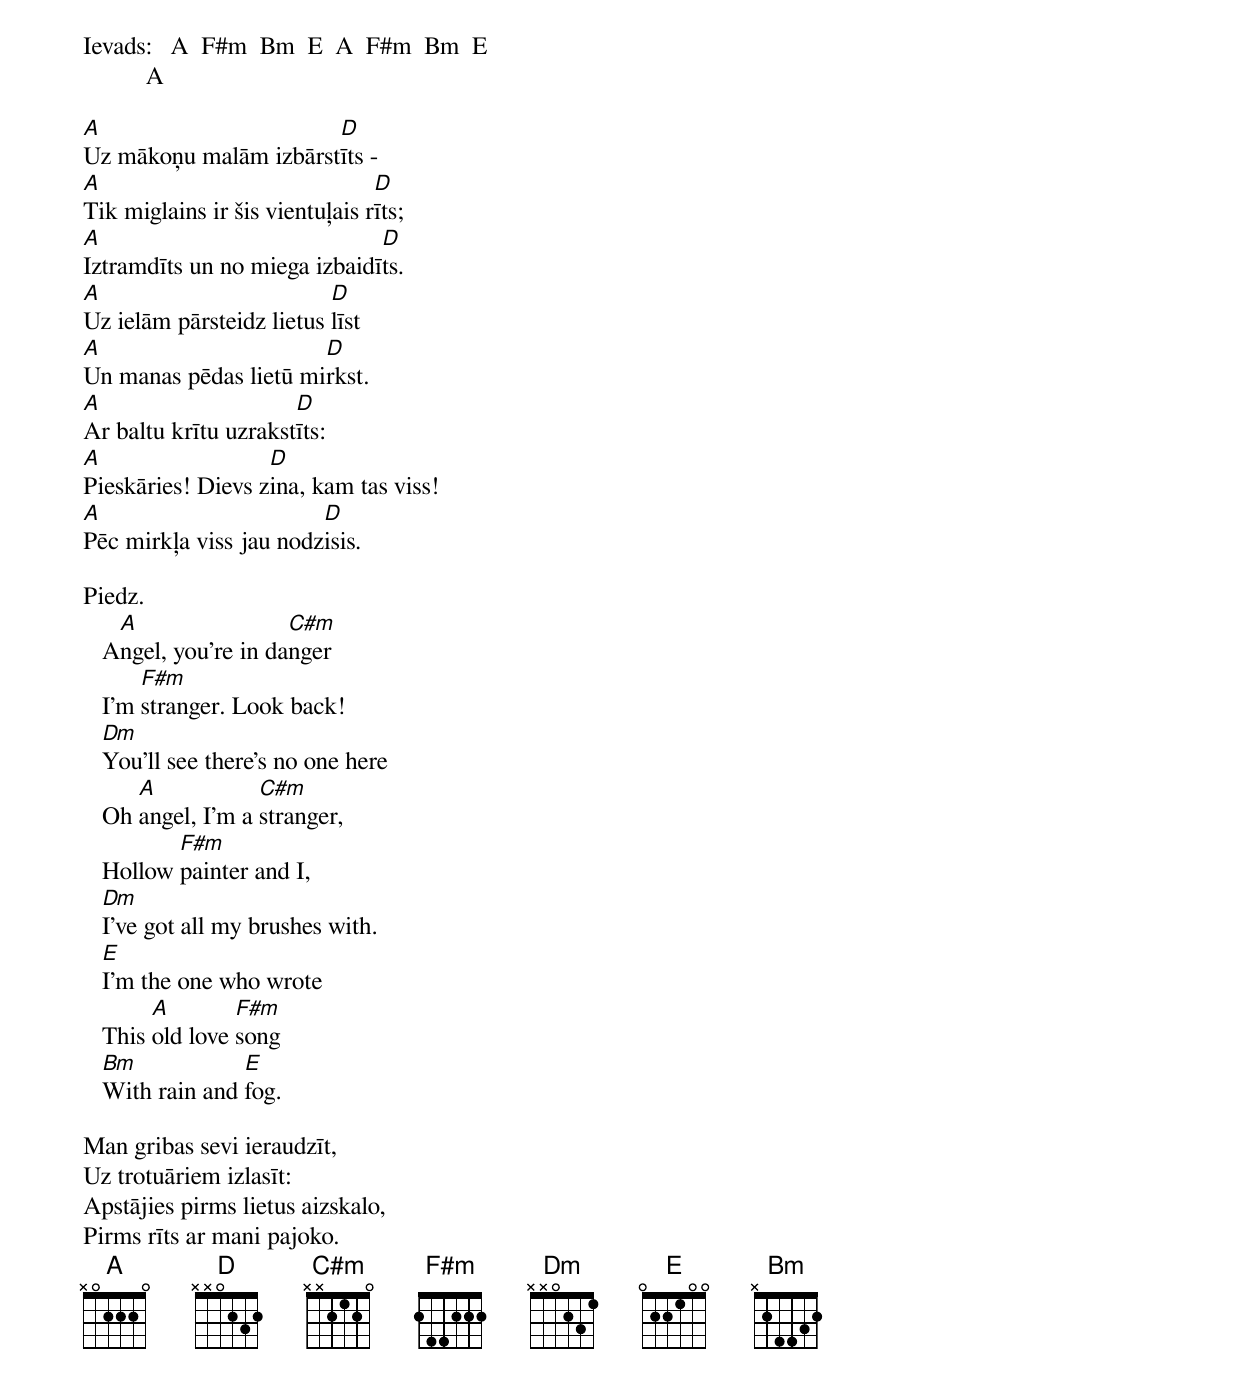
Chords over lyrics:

Ievads:   A  F#m  Bm  E  A  F#m  Bm  E
          A

A                      D
Uz mākoņu malām izbārstīts -
A                               D
Tik miglains ir šis vientuļais rīts;
A                             D
Iztramdīts un no miega izbaidīts.
A                         D
Uz ielām pārsteidz lietus līst
A                      D
Un manas pēdas lietū mirkst.
A                     D
Ar baltu krītu uzrakstīts:
A                  D
Pieskāries! Dievs zina, kam tas viss!
A                       D
Pēc mirkļa viss jau nodzisis.

Piedz.
    A                 C#m
   Angel, you’re in danger
       F#m
   I’m stranger. Look back!
   Dm
   You’ll see there’s no one here
      A            C#m
   Oh angel, I’m a stranger,
          F#m
   Hollow painter and I,
   Dm
   I’ve got all my brushes with.
   E
   I’m the one who wrote
        A        F#m
   This old love song
   Bm            E
   With rain and fog.

Man gribas sevi ieraudzīt,
Uz trotuāriem izlasīt:
Apstājies pirms lietus aizskalo,
Pirms rīts ar mani pajoko.
